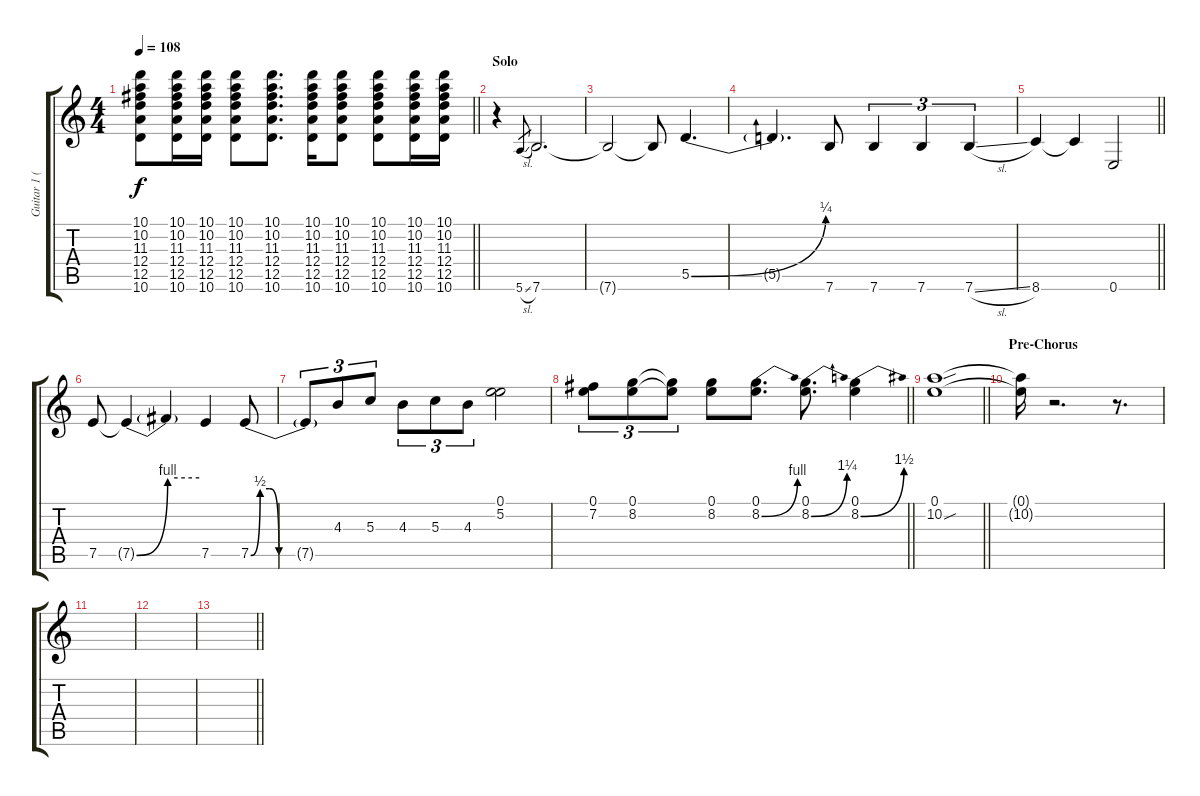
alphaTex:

\track ("Guitar 1 (Josh Klinghoffer)" "Guitar 1 (") {instrument overdrivenguitar}
\staff {score tabs}
\tuning (E4 B3 G3 D3 A2 E2) {hide}
\ts (4 4)
\tempo 108
\clef g2
\barLineRight lightlight
\ks c
(10.1 10.2 11.3 12.4 12.5 10.6).8{dy f} (10.1 10.2 11.3 12.4 12.5 10.6).16 (10.1 10.2 11.3 12.4 12.5 10.6).16 (10.1 10.2 11.3 12.4 12.5 10.6).8 (10.1 10.2 11.3 12.4 12.5 10.6).8{d} (10.1 10.2 11.3 12.4 12.5 10.6).16 (10.1 10.2 11.3 12.4 12.5 10.6).8 (10.1 10.2 11.3 12.4 12.5 10.6).8 (10.1 10.2 11.3 12.4 12.5 10.6).16 (10.1 10.2 11.3 12.4 12.5 10.6).16 |
\section ("" "Solo")
r.4{instrument overdrivenguitar} 5.6{sl}.8{gr} 7.6.2{d} |
7.6{t}.2 7.6{t}.8 5.5{be (bend 0 0 60 1)}.4{d} |
5.5{t}.4{d} 7.6.8 7.6.4{tu (3 2)} 7.6.4{tu (3 2)} 7.6{sl}.4{tu (3 2)} |
\barLineRight lightlight
8.6.4 8.6{t}.4 0.6.2 |
7.5.8 7.5{be (bend 0 0 60 4) t}.4 7.5{be (hold 0 4 60 4) t}.4 7.5.4 7.5{be (custom 0 0 10 2 20 2 30 0 60 0)}.8 |
7.5{be (hold 0 0 60 0) t}.8{tu (3 2)} 4.3.8{tu (3 2)} 5.3.8{tu (3 2)} 4.3.8{tu (3 2)} 5.3.8{tu (3 2)} 4.3.8{tu (3 2)} (0.1 5.2).2 |
\barLineRight lightlight
(0.1 7.2).8{tu (3 2)} (0.1 8.2).8{tu (3 2)} (0.1{t} 8.2{t}).8{tu (3 2)} (0.1 8.2).8 (0.1 8.2{be (bend 0 0 60 4)}).8{d} (0.1 8.2{be (bend 0 0 60 5)}).8{d} (0.1 8.2{be (bend 0 0 60 6)}).4 |
\barLineRight lightlight
(0.1 10.2{sou}).1 |
\section ("" "Pre-Chorus")
(0.1{t} 10.2{t}).16 r.2{d} r.8{d} |
|
|
\barLineRight lightlight
